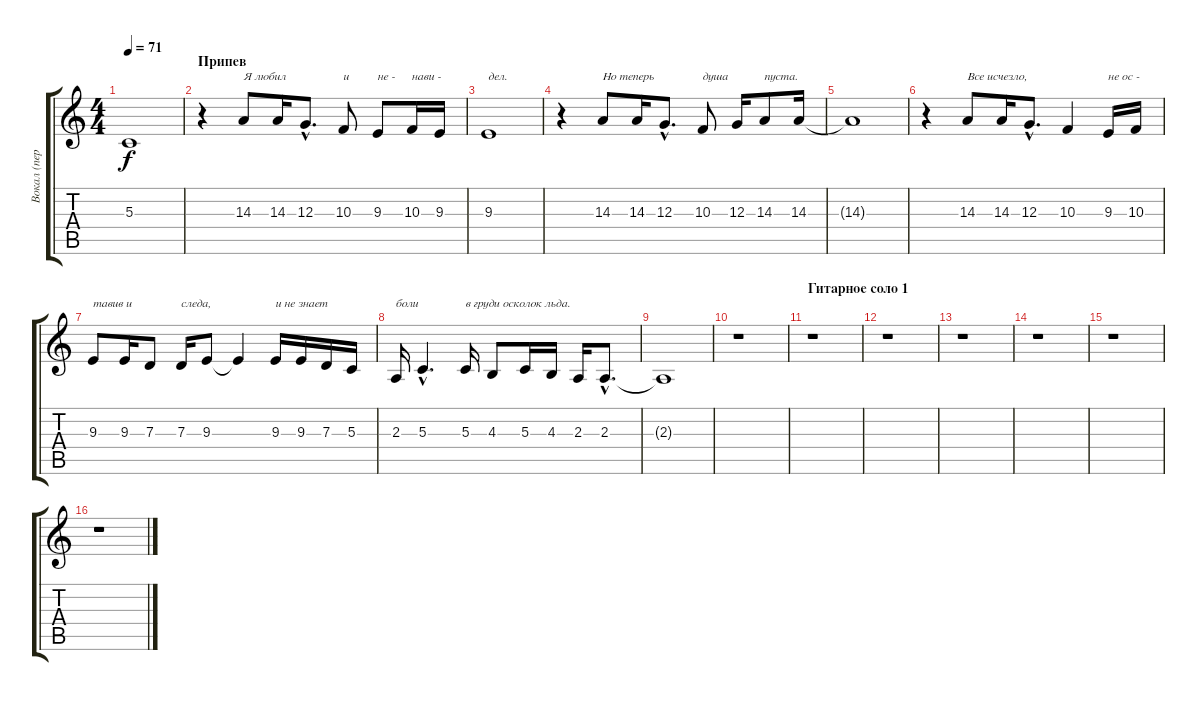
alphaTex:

\track ("Вокал (первый голос)" "Вокал (пер") {instrument acousticgrandpiano}
\staff {score tabs}
\tuning (E4 B3 G3 D3 A2 E2) {hide}
\ts (4 4)
\tempo 71
\clef g2
\ks c
5.3{t}.1{dy f} |
\section ("" "Припев")
r.4 14.3.8{txt "Я любил"} 14.3.16 12.3{hac}.8{d} 10.3.8{txt "и"} 9.3.8{txt "не -"} 10.3.16{txt "нави -"} 9.3.16 |
9.3.1{txt "дел."} |
r.4 14.3.8{txt "Но теперь"} 14.3.16 12.3{hac}.8{d} 10.3.8{txt "душа"} 12.3.16 14.3.8{txt "пуста."} 14.3.16 |
14.3{t}.1 |
r.4 14.3.8{txt "Все исчезло,"} 14.3.16 12.3{hac}.8{d} 10.3.4 9.3.16{txt "не ос -"} 10.3.16 |
9.3.8{txt "тавив и"} 9.3.16 7.3.8 7.3.16{txt "следа,"} 9.3.8 9.3{t}.4 9.3.16{txt "и не знает"} 9.3.16 7.3.16 5.3.16 |
2.3.16{txt "боли"} 5.3{hac}.4{d} 5.3.16{txt "в груди осколок льда."} 4.3.8 5.3.16 4.3.16 2.3.16 2.3{hac}.8{d} |
2.3{t}.1 |
r.1 |
\section ("" "Гитарное соло 1")
r.1 |
r.1 |
r.1 |
r.1 |
r.1 |
r.1
